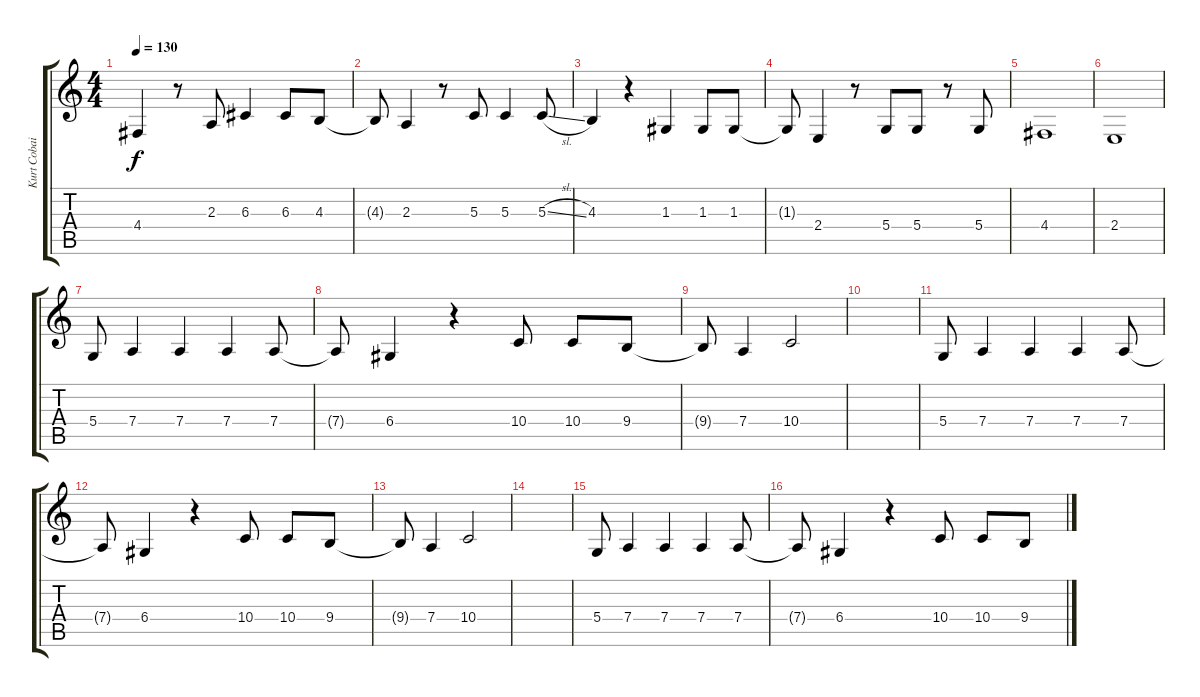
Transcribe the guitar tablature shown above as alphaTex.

\track ("Kurt Cobain (Vocals)" "Kurt Cobai") {instrument altosax}
\staff {score tabs}
\tuning (E4 B3 G3 D3 A2 E2) {hide}
\ts (4 4)
\tempo 130
\clef g2
\ks c
4.4.4{dy f} r.8 2.3.8 6.3.4 6.3.8 4.3.8 |
4.3{t}.8 2.3.4 r.8 5.3.8 5.3.4 5.3{sl}.8 |
4.3.4 r.4 1.3.4 1.3.8 1.3.8 |
1.3{t}.8 2.4.4 r.8 5.4.8 5.4.8 r.8 5.4.8 |
4.4.1 |
2.4.1 |
5.4.8 7.4.4 7.4.4 7.4.4 7.4.8 |
7.4{t}.8 6.4.4 r.4 10.4.8 10.4.8 9.4.8 |
9.4{t}.8 7.4.4 10.4.2 |
|
5.4.8 7.4.4 7.4.4 7.4.4 7.4.8 |
7.4{t}.8 6.4.4 r.4 10.4.8 10.4.8 9.4.8 |
9.4{t}.8 7.4.4 10.4.2 |
|
5.4.8 7.4.4 7.4.4 7.4.4 7.4.8 |
7.4{t}.8 6.4.4 r.4 10.4.8 10.4.8 9.4.8
